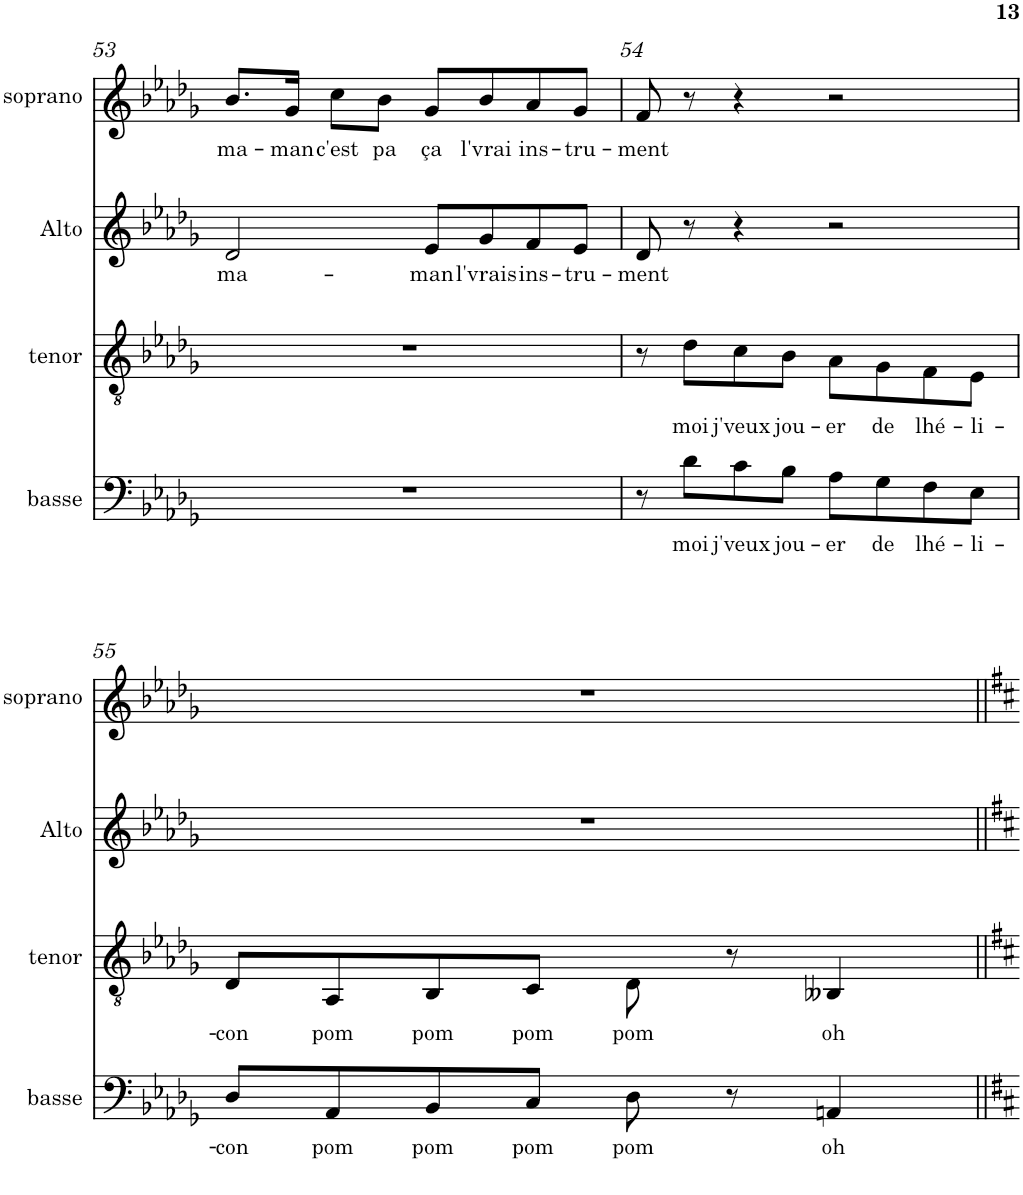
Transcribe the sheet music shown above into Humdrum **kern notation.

**kern	**text	**kern	**text	**kern	**text	**kern	**text
*part4	*part4	*part3	*part3	*part2	*part2	*part1	*part1
*staff4	*staff4	*staff3	*staff3	*staff2	*staff2	*staff1	*staff1
*I"basse	*	*I"tenor	*	*I"Alto	*	*I"soprano	*
*I'basse	*	*I'tenor	*	*I'Alto	*	*I'soprano	*
!!LO:PB:g=z
*clefF4	*	*clefGv2	*	*clefG2	*	*clefG2	*
*k[b-e-a-d-g-]	*	*k[b-e-a-d-g-]	*	*k[b-e-a-d-g-]	*	*k[b-e-a-d-g-]	*
*D-:	*	*D-:	*	*D-:	*	*D-:	*
*M4/4	*	*M4/4	*	*M4/4	*	*M4/4	*
*met(c)	*	*met(c)	*	*met(c)	*	*met(c)	*
=53	=53	=53	=53	=53	=53	=53	=53
!	!	!	!	!	!LO:LY:b	!	!LO:LY:b
1r	.	1r	.	2d-/	ma-	8.b-/L	ma-
!	!	!	!	!	!	!	!LO:LY:b
.	.	.	.	.	.	16g-/Jk	-man
!	!	!	!	!	!	!	!LO:LY:b
.	.	.	.	.	.	8cc\L	c'est
!	!	!	!	!	!	!	!LO:LY:b
.	.	.	.	.	.	8b-\J	pa
!	!	!	!	!	!LO:LY:b	!	!LO:LY:b
.	.	.	.	8e-/L	-man	8g-/L	ça
!	!	!	!	!	!LO:LY:b	!	!LO:LY:b
.	.	.	.	8g-/	l'vrais	8b-/	l'vrai
!	!	!	!	!	!LO:LY:b	!	!LO:LY:b
.	.	.	.	8f/	ins-	8a-/	ins-
!	!	!	!	!	!LO:LY:b	!	!LO:LY:b
.	.	.	.	8e-/J	-tru-	8g-/J	-tru-
=54	=54	=54	=54	=54	=54	=54	=54
!	!	!	!	!	!LO:LY:b	!	!LO:LY:b
8r	.	8r	.	8d-/	-ment	8f/	-ment
!	!LO:LY:b	!	!LO:LY:b	!	!	!	!
8d-\L	moi	8d-\L	moi	8r	.	8r	.
!	!LO:LY:b	!	!LO:LY:b	!	!	!	!
8c\	j'veux	8c\	j'veux	4r	.	4r	.
!	!LO:LY:b	!	!LO:LY:b	!	!	!	!
8B-\J	jou-	8B-\J	jou-	.	.	.	.
!	!LO:LY:b	!	!LO:LY:b	!	!	!	!
8A-\L	-er	8A-\L	-er	2r	.	2r	.
!	!LO:LY:b	!	!LO:LY:b	!	!	!	!
8G-\	de	8G-\	de	.	.	.	.
!	!LO:LY:b	!	!LO:LY:b	!	!	!	!
8F\	lhé-	8F\	lhé-	.	.	.	.
!	!LO:LY:b	!	!LO:LY:b	!	!	!	!
8E-\J	-li-	8E-\J	-li-	.	.	.	.
!!LO:LB:g=z
=55	=55	=55	=55	=55	=55	=55	=55
!	!LO:LY:b	!	!LO:LY:b	!	!	!	!
8D-/L	-con	8D-/L	-con	1r	.	1r	.
!	!LO:LY:b	!	!LO:LY:b	!	!	!	!
8AA-/	pom	8AA-/	pom	.	.	.	.
!	!LO:LY:b	!	!LO:LY:b	!	!	!	!
8BB-/	pom	8BB-/	pom	.	.	.	.
!	!LO:LY:b	!	!LO:LY:b	!	!	!	!
8C/J	pom	8C/J	pom	.	.	.	.
!	!LO:LY:b	!	!LO:LY:b	!	!	!	!
8D-\	pom	8D-\	pom	.	.	.	.
8r	.	8r	.	.	.	.	.
!	!LO:LY:b	!	!LO:LY:b	!	!	!	!
4AAn/	oh	4BB--X/	oh	.	.	.	.
=||	=||	=||	=||	=||	=||	=||	=||
*-	*-	*-	*-	*-	*-	*-	*-
